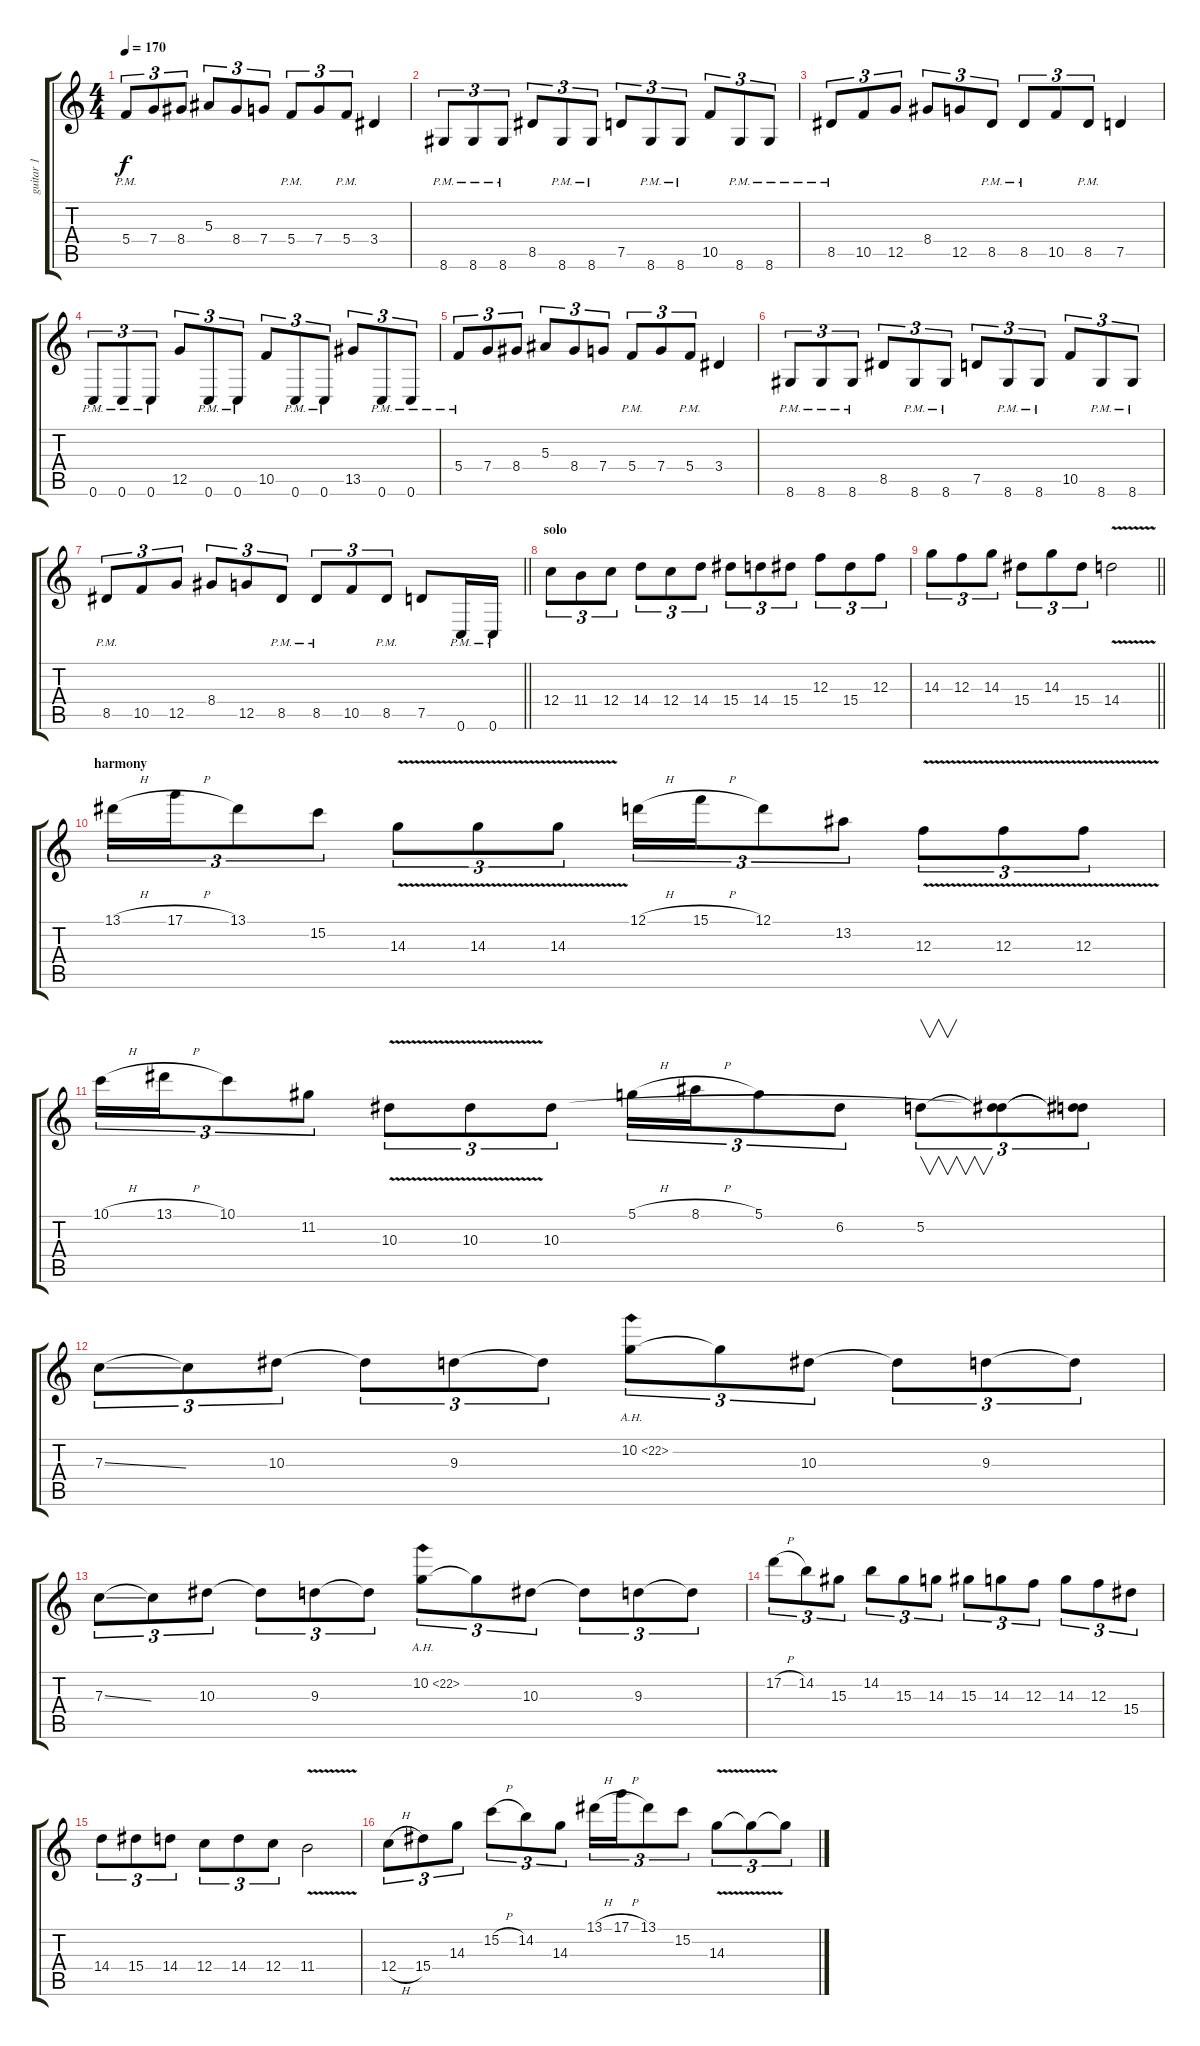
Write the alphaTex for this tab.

\track ("guitar 1" "guitar 1") {instrument distortionguitar}
\staff {score tabs}
\tuning (D4 A3 F3 C3 G2 C2) {hide}
\ts (4 4)
\tempo 170
\clef g2
\ks c
5.4{pm}.8{tu (3 2) dy f} 7.4.8{tu (3 2)} 8.4.8{tu (3 2)} 5.3.8{tu (3 2)} 8.4.8{tu (3 2)} 7.4.8{tu (3 2)} 5.4{pm}.8{tu (3 2)} 7.4.8{tu (3 2)} 5.4{pm}.8{tu (3 2)} 3.4.4 |
8.6{pm}.8{tu (3 2)} 8.6{pm}.8{tu (3 2)} 8.6{pm}.8{tu (3 2)} 8.5.8{tu (3 2)} 8.6{pm}.8{tu (3 2)} 8.6{pm}.8{tu (3 2)} 7.5.8{tu (3 2)} 8.6{pm}.8{tu (3 2)} 8.6{pm}.8{tu (3 2)} 10.5.8{tu (3 2)} 8.6{pm}.8{tu (3 2)} 8.6{pm}.8{tu (3 2)} |
8.5{pm}.8{tu (3 2)} 10.5.8{tu (3 2)} 12.5.8{tu (3 2)} 8.4.8{tu (3 2)} 12.5.8{tu (3 2)} 8.5{pm}.8{tu (3 2)} 8.5{pm}.8{tu (3 2)} 10.5.8{tu (3 2)} 8.5{pm}.8{tu (3 2)} 7.5.4 |
0.6{pm}.8{tu (3 2)} 0.6{pm}.8{tu (3 2)} 0.6{pm}.8{tu (3 2)} 12.5.8{tu (3 2)} 0.6{pm}.8{tu (3 2)} 0.6{pm}.8{tu (3 2)} 10.5.8{tu (3 2)} 0.6{pm}.8{tu (3 2)} 0.6{pm}.8{tu (3 2)} 13.5.8{tu (3 2)} 0.6{pm}.8{tu (3 2)} 0.6{pm}.8{tu (3 2)} |
5.4{pm}.8{tu (3 2)} 7.4.8{tu (3 2)} 8.4.8{tu (3 2)} 5.3.8{tu (3 2)} 8.4.8{tu (3 2)} 7.4.8{tu (3 2)} 5.4{pm}.8{tu (3 2)} 7.4.8{tu (3 2)} 5.4{pm}.8{tu (3 2)} 3.4.4 |
8.6{pm}.8{tu (3 2)} 8.6{pm}.8{tu (3 2)} 8.6{pm}.8{tu (3 2)} 8.5.8{tu (3 2)} 8.6{pm}.8{tu (3 2)} 8.6{pm}.8{tu (3 2)} 7.5.8{tu (3 2)} 8.6{pm}.8{tu (3 2)} 8.6{pm}.8{tu (3 2)} 10.5.8{tu (3 2)} 8.6{pm}.8{tu (3 2)} 8.6{pm}.8{tu (3 2)} |
\barLineRight lightlight
8.5{pm}.8{tu (3 2)} 10.5.8{tu (3 2)} 12.5.8{tu (3 2)} 8.4.8{tu (3 2)} 12.5.8{tu (3 2)} 8.5{pm}.8{tu (3 2)} 8.5{pm}.8{tu (3 2)} 10.5.8{tu (3 2)} 8.5{pm}.8{tu (3 2)} 7.5.8 0.6{pm}.16 0.6{pm}.16 |
\section ("" "solo")
12.4.8{tu (3 2) instrument overdrivenguitar} 11.4.8{tu (3 2)} 12.4.8{tu (3 2)} 14.4.8{tu (3 2)} 12.4.8{tu (3 2)} 14.4.8{tu (3 2)} 15.4.8{tu (3 2)} 14.4.8{tu (3 2)} 15.4.8{tu (3 2)} 12.3.8{tu (3 2)} 15.4.8{tu (3 2)} 12.3.8{tu (3 2)} |
\barLineRight lightlight
14.3.8{tu (3 2)} 12.3.8{tu (3 2)} 14.3.8{tu (3 2)} 15.4.8{tu (3 2)} 14.3.8{tu (3 2)} 15.4.8{tu (3 2)} 14.4{v}.2 |
\section ("" "harmony")
13.1{h}.16{tu (3 2)} 17.1{h}.16{tu (3 2)} 13.1.8{tu (3 2)} 15.2.8{tu (3 2)} 14.3{v}.8{tu (3 2)} 14.3{v}.8{tu (3 2)} 14.3{v}.8{tu (3 2)} 12.1{h}.16{tu (3 2)} 15.1{h}.16{tu (3 2)} 12.1.8{tu (3 2)} 13.2.8{tu (3 2)} 12.3{v}.8{tu (3 2)} 12.3{v}.8{tu (3 2)} 12.3{v}.8{tu (3 2)} |
10.1{h}.16{tu (3 2)} 13.1{h}.16{tu (3 2)} 10.1.8{tu (3 2)} 11.2.8{tu (3 2)} 10.3{v}.8{tu (3 2)} 10.3{v}.8{tu (3 2)} 10.3.8{tu (3 2)} 5.1{h}.16{tu (3 2)} 8.1{h}.16{tu (3 2)} 5.1.8{tu (3 2)} 6.2.8{tu (3 2)} 5.2.8{v tu (3 2)} (5.2{t} 10.3{t}).8{tu (3 2)} (5.2{t} 10.3{t}).8{tu (3 2)} |
7.3{ss}.8{tu (3 2)} 7.3{t}.8{tu (3 2)} 10.3.8{tu (3 2)} 10.3{t}.8{tu (3 2)} 9.3.8{tu (3 2)} 9.3{t}.8{tu (3 2)} 10.2{ah 12}.8{tu (3 2)} 10.2{t}.8{tu (3 2)} 10.3.8{tu (3 2)} 10.3{t}.8{tu (3 2)} 9.3.8{tu (3 2)} 9.3{t}.8{tu (3 2)} |
7.3{ss}.8{tu (3 2)} 7.3{t}.8{tu (3 2)} 10.3.8{tu (3 2)} 10.3{t}.8{tu (3 2)} 9.3.8{tu (3 2)} 9.3{t}.8{tu (3 2)} 10.2{ah 12}.8{tu (3 2)} 10.2{t}.8{tu (3 2)} 10.3.8{tu (3 2)} 10.3{t}.8{tu (3 2)} 9.3.8{tu (3 2)} 9.3{t}.8{tu (3 2)} |
17.2{h}.8{tu (3 2)} 14.2.8{tu (3 2)} 15.3.8{tu (3 2)} 14.2.8{tu (3 2)} 15.3.8{tu (3 2)} 14.3.8{tu (3 2)} 15.3.8{tu (3 2)} 14.3.8{tu (3 2)} 12.3.8{tu (3 2)} 14.3.8{tu (3 2)} 12.3.8{tu (3 2)} 15.4.8{tu (3 2)} |
14.4.8{tu (3 2)} 15.4.8{tu (3 2)} 14.4.8{tu (3 2)} 12.4.8{tu (3 2)} 14.4.8{tu (3 2)} 12.4.8{tu (3 2)} 11.4{v}.2 |
12.4{h}.8{tu (3 2)} 15.4.8{tu (3 2)} 14.3.8{tu (3 2)} 15.2{h}.8{tu (3 2)} 14.2.8{tu (3 2)} 14.3.8{tu (3 2)} 13.1{h}.16{tu (3 2)} 17.1{h}.16{tu (3 2)} 13.1.8{tu (3 2)} 15.2.8{tu (3 2)} 14.3{v}.8{tu (3 2)} 14.3{t}.8{tu (3 2)} 14.3{t}.8{tu (3 2)}
